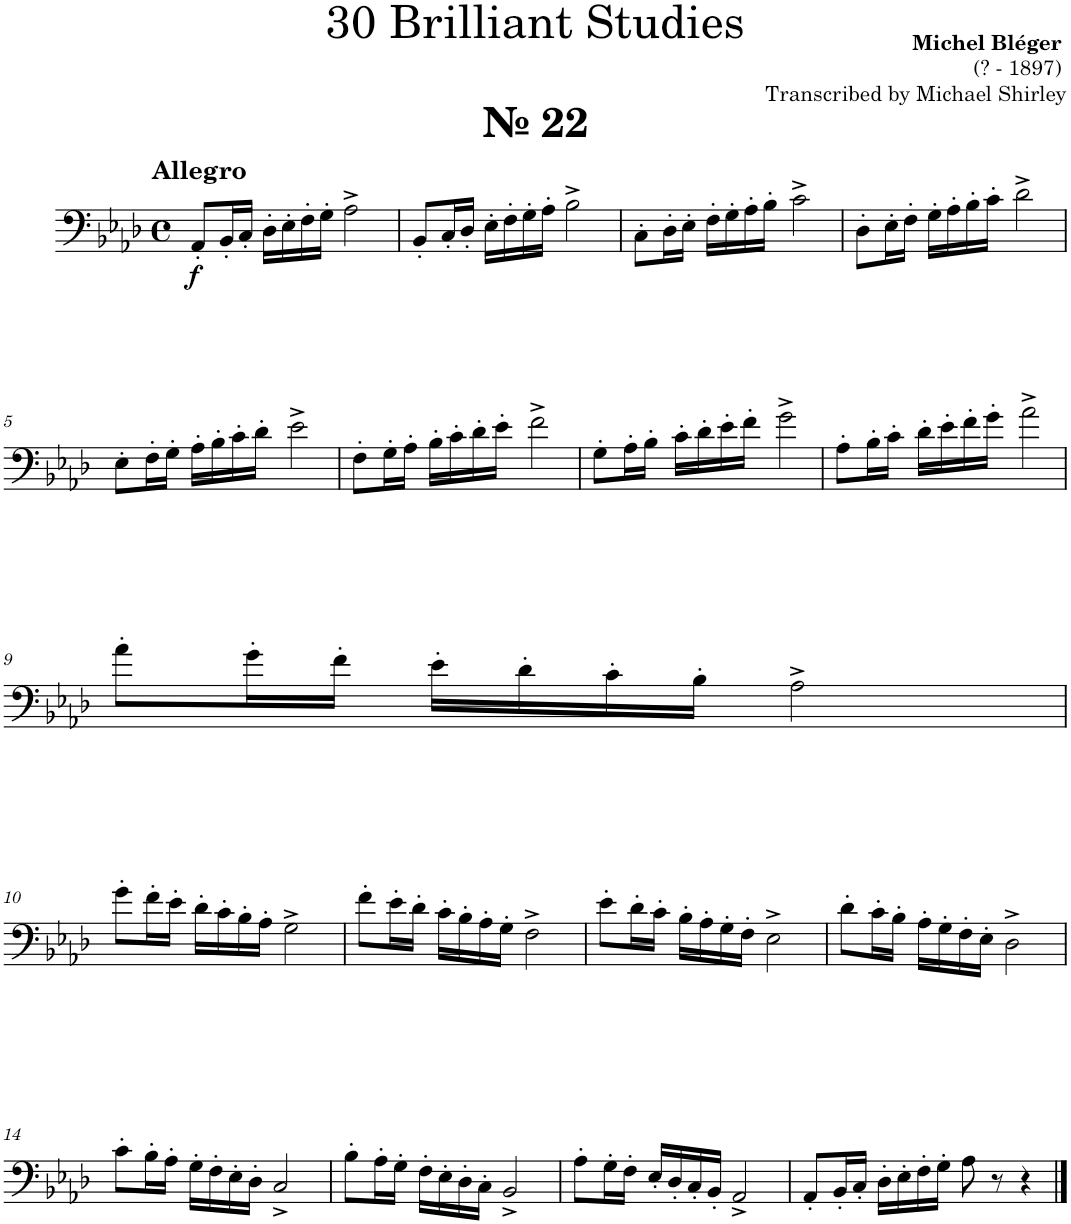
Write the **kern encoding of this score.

**kern	**dynam
*part1	*part1
*staff1	*staff1
*I"Trombone	*
*I'Tbn.	*
*clefF4	*
*k[b-e-a-d-]	*
*M4/4	*
*met(c)	*
=1	=1
!LO:TX:a:B:t=№ 22	!
!LO:TX:a:B:t=Allegro	!
!	!LO:DY:b
8AA-'/L	f
16BB-'/L	.
16C'/JJ	.
16D-'\LL	.
16E-'\	.
16F'\	.
16G'\JJ	.
2A-^\	.
=2	=2
8BB-'/L	.
16C'/L	.
16D-'/JJ	.
16E-'\LL	.
16F'\	.
16G'\	.
16A-'\JJ	.
2B-^\	.
=3	=3
8C'\L	.
16D-'\L	.
16E-'\JJ	.
16F'\LL	.
16G'\	.
16A-'\	.
16B-'\JJ	.
2c^\	.
=4	=4
8D-'\L	.
16E-'\L	.
16F'\JJ	.
16G'\LL	.
16A-'\	.
16B-'\	.
16c'\JJ	.
2d-^\	.
!!LO:LB:g=z
=5	=5
8E-'\L	.
16F'\L	.
16G'\JJ	.
16A-'\LL	.
16B-'\	.
16c'\	.
16d-'\JJ	.
2e-^\	.
=6	=6
8F'\L	.
16G'\L	.
16A-'\JJ	.
16B-'\LL	.
16c'\	.
16d-'\	.
16e-'\JJ	.
2f^\	.
=7	=7
8G'\L	.
16A-'\L	.
16B-'\JJ	.
16c'\LL	.
16d-'\	.
16e-'\	.
16f'\JJ	.
2g^\	.
=8	=8
8A-'\L	.
16B-'\L	.
16c'\JJ	.
16d-'\LL	.
16e-'\	.
16f'\	.
16g'\JJ	.
2a-^\	.
!!LO:LB:g=z
=9	=9
8a-'\L	.
16g'\L	.
16f'\JJ	.
16e-'\LL	.
16d-'\	.
16c'\	.
16B-'\JJ	.
2A-^\	.
!!LO:LB:g=z
=10	=10
8g'\L	.
16f'\L	.
16e-'\JJ	.
16d-'\LL	.
16c'\	.
16B-'\	.
16A-'\JJ	.
2G^\	.
=11	=11
8f'\L	.
16e-'\L	.
16d-'\JJ	.
16c'\LL	.
16B-'\	.
16A-'\	.
16G'\JJ	.
2F^\	.
=12	=12
8e-'\L	.
16d-'\L	.
16c'\JJ	.
16B-'\LL	.
16A-'\	.
16G'\	.
16F'\JJ	.
2E-^\	.
=13	=13
8d-'\L	.
16c'\L	.
16B-'\JJ	.
16A-'\LL	.
16G'\	.
16F'\	.
16E-'\JJ	.
2D-^\	.
!!LO:LB:g=z
=14	=14
8c'\L	.
16B-'\L	.
16A-'\JJ	.
16G'\LL	.
16F'\	.
16E-'\	.
16D-'\JJ	.
2C^/	.
=15	=15
8B-'\L	.
16A-'\L	.
16G'\JJ	.
16F'\LL	.
16E-'\	.
16D-'\	.
16C'\JJ	.
2BB-^/	.
=16	=16
8A-'\L	.
16G'\L	.
16F'\JJ	.
16E-'/LL	.
16D-'/	.
16C'/	.
16BB-'/JJ	.
2AA-^/	.
=17	=17
8AA-'/L	.
16BB-'/L	.
16C'/JJ	.
16D-'\LL	.
16E-'\	.
16F'\	.
16G'\JJ	.
8A-\	.
8r	.
4r	.
==	==
*-	*-
